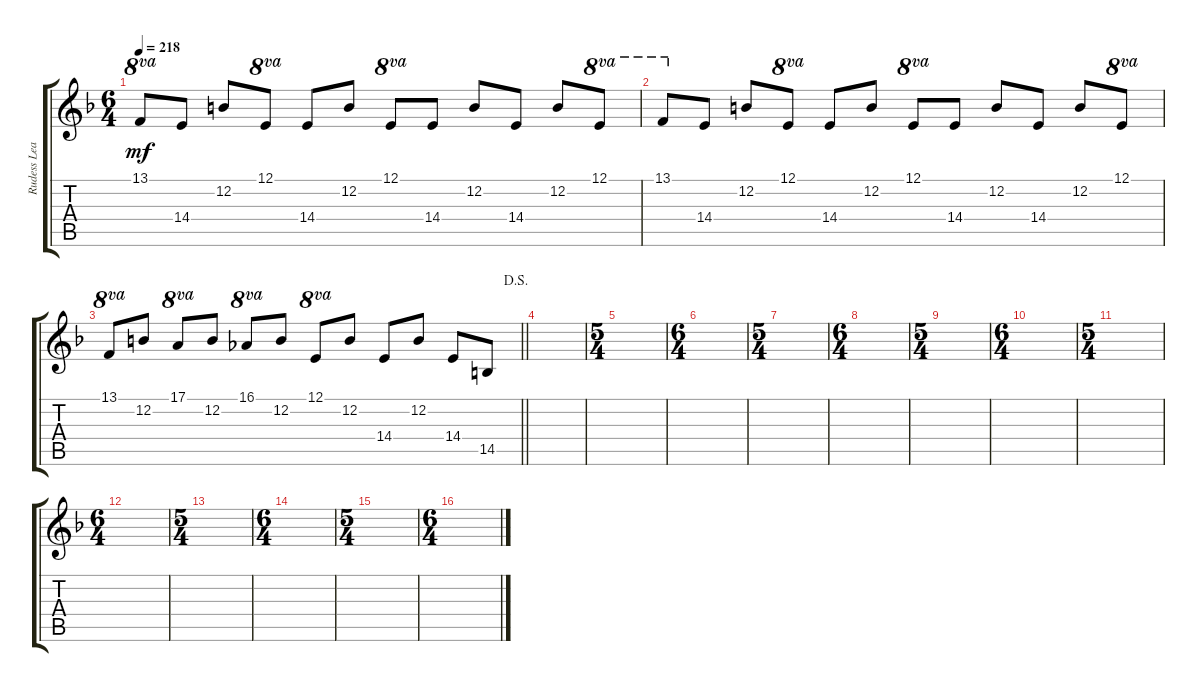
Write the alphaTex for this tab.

\track ("Rudess Lead" "Rudess Lea") {instrument lead2sawtooth}
\staff {score tabs}
\tuning (E4 B3 G3 D3 A2 E2) {hide}
\ts (6 4)
\tempo 218
\clef g2
\ks f
13.1.8{ot 8va dy mf} 14.4.8 12.2.8 12.1.8{ot 8va} 14.4.8 12.2.8 12.1.8{ot 8va} 14.4.8 12.2.8 14.4.8 12.2.8 12.1.8{ot 8va} |
13.1.8{ot 8va} 14.4.8 12.2.8 12.1.8{ot 8va} 14.4.8 12.2.8 12.1.8{ot 8va} 14.4.8 12.2.8 14.4.8 12.2.8 12.1.8{ot 8va} |
\jump dalsegno
\barLineRight lightlight
13.1.8{ot 8va} 12.2.8 17.1.8{ot 8va} 12.2.8 16.1.8{ot 8va} 12.2.8 12.1.8{ot 8va} 12.2.8 14.4.8 12.2.8 14.4.8 14.5.8 |
|
\ts (5 4)
|
\ts (6 4)
|
\ts (5 4)
|
\ts (6 4)
|
\ts (5 4)
|
\ts (6 4)
|
\ts (5 4)
|
\ts (6 4)
|
\ts (5 4)
|
\ts (6 4)
|
\ts (5 4)
|
\ts (6 4)
